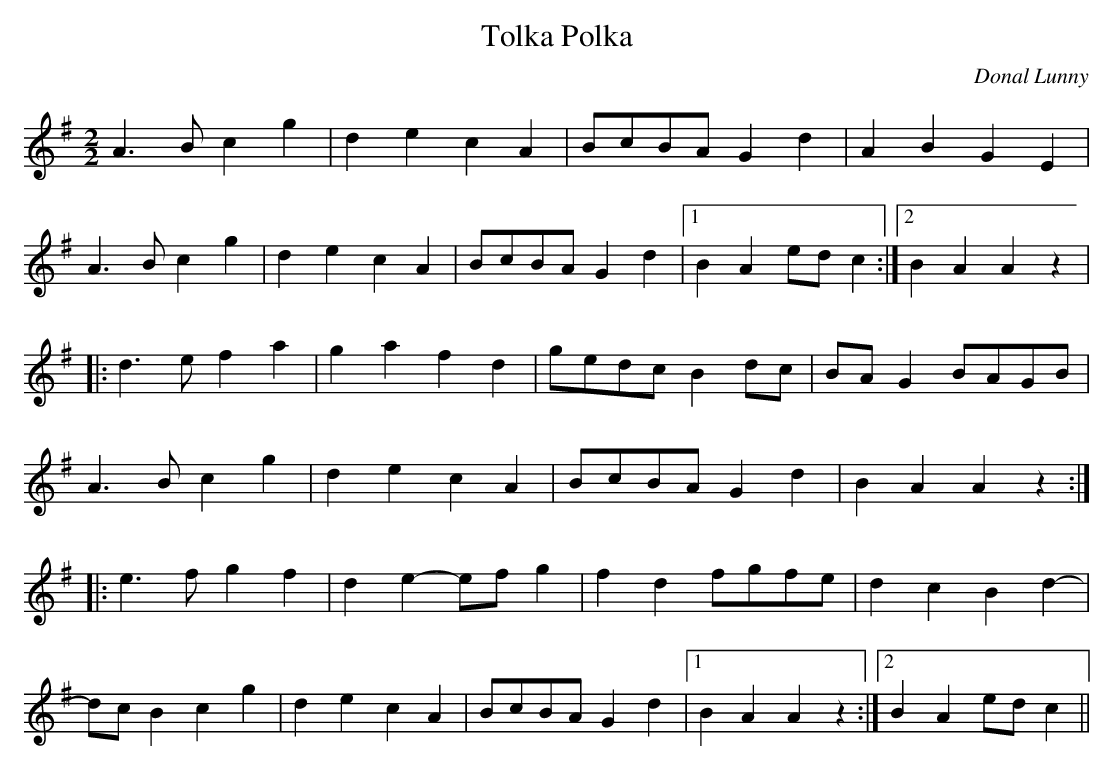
X:1
T:Tolka Polka
M:2/2
L:1/8
C:Donal Lunny
K:ADor
A3B c2g2|d2e2 c2A2|BcBA G2d2|A2B2 G2E2|
A3B c2g2|d2e2 c2A2|BcBA G2d2|1 B2A2 edc2:|2 B2A2 A2z2|
|:d3e f2a2|g2a2 f2d2|gedc B2dc|BAG2 BAGB|
A3B c2g2|d2e2 c2A2|BcBA G2d2|B2A2 A2z2:|
|:e3f g2f2|d2e2-efg2|f2d2 fgfe|d2c2 B2d2-|
dcB2 c2g2|d2e2 c2A2|BcBA G2d2|1 B2A2 A2z2:|2 B2A2 edc2||
